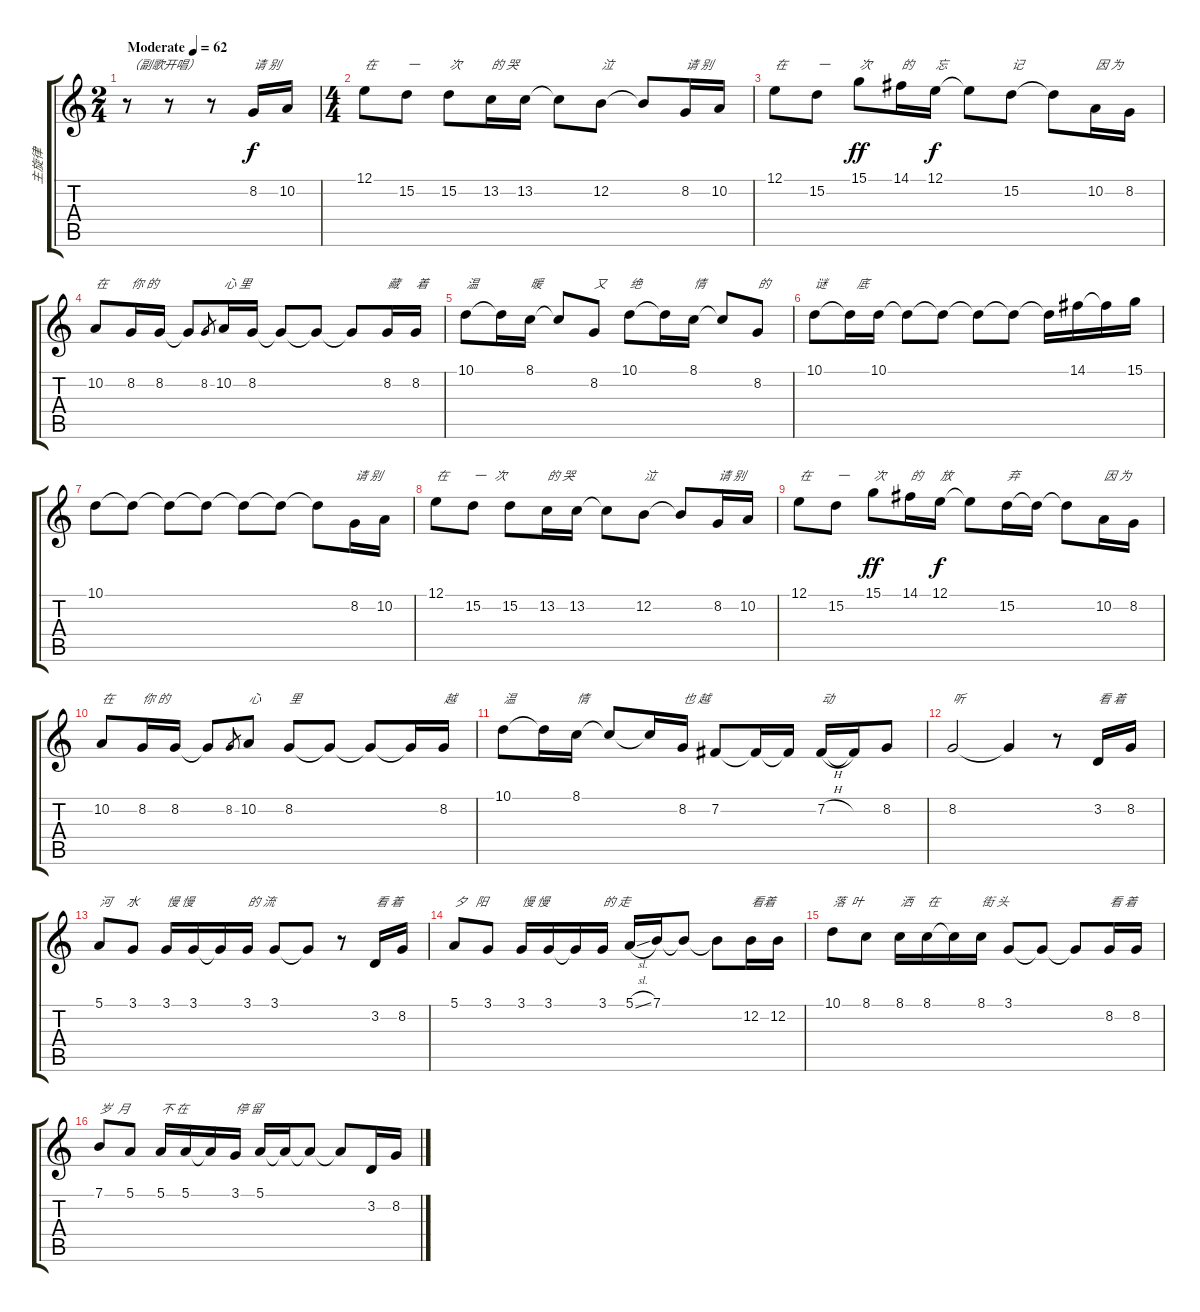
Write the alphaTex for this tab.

\track ("主旋律" "主旋律") {instrument synthvoice}
\staff {score tabs}
\tuning (E4 B3 G3 D3 A2 E2) {hide}
\ts (2 4)
\tempo (62 "Moderate")
\clef g2
\ks c
r.8{txt "（副歌开唱）" dy f instrument synthvoice} r.8 r.8 8.2.16{txt "请 别"} 10.2.16 |
\ts (4 4)
12.1.8{txt "在"} 15.2.8{txt "一"} 15.2.8{txt "次"} 13.2.16{txt "的 哭"} 13.2.16 13.2{t}.8 12.2.8{txt "泣"} 12.2{t}.8 8.2.16{txt "请 别"} 10.2.16 |
12.1.8{txt "在"} 15.2.8{txt "一"} 15.1.8{txt "次" dy ff} 14.1.16{txt "的"} 12.1.16{txt "忘" dy f} 12.1{t}.8 15.2.8{txt "记"} 15.2{t}.8 10.2.16{txt "因 为"} 8.2.16 |
10.2.8{txt "在"} 8.2.16{txt "你 的"} 8.2.16 8.2{t}.8 8.2.8{gr} 10.2.16{txt "心 里"} 8.2.16 8.2{t}.8 8.2{t}.8 8.2{t}.8 8.2.16{txt "藏"} 8.2.16{txt "着"} |
10.1.8{txt "温"} 10.1{t}.16 8.1.16{txt "暖"} 8.1{t}.8 8.2.8{txt "又"} 10.1.8{txt "绝"} 10.1{t}.16 8.1.16{txt "情"} 8.1{t}.8 8.2.8{txt "的"} |
10.1.8{txt "谜          底"} 10.1{t}.16 10.1.16 10.1{t}.8 10.1{t}.8 10.1{t}.8 10.1{t}.8 10.1{t}.16 14.1.16 14.1{t}.16 15.1.16 |
10.1.8 10.1{t}.8 10.1{t}.8 10.1{t}.8 10.1{t}.8 10.1{t}.8 10.1{t}.8 8.2.16{txt "请 别"} 10.2.16 |
12.1.8{txt "在"} 15.2.8{txt "一   次"} 15.2.8 13.2.16{txt "的 哭"} 13.2.16 13.2{t}.8 12.2.8{txt "泣"} 12.2{t}.8 8.2.16{txt "请 别"} 10.2.16 |
12.1.8{txt "在"} 15.2.8{txt "一"} 15.1.8{txt "次" dy ff} 14.1.16{txt "的"} 12.1.16{txt "放" dy f} 12.1{t}.8 15.2.16{txt "弃"} 15.2{t}.16 15.2{t}.8 10.2.16{txt "因 为"} 8.2.16 |
10.2.8{txt "在"} 8.2.16{txt "你 的"} 8.2.16 8.2{t}.8 8.2.8{gr} 10.2.8{txt "心"} 8.2.8{txt "里"} 8.2{t}.8 8.2{t}.8 8.2{t}.16 8.2.16{txt "越"} |
10.1.8{txt "温"} 10.1{t}.16 8.1.16{txt "情"} 8.1{t}.8 8.1{t}.16 8.2.16{txt "也 越"} 7.2.8 7.2{t}.16 7.2{t}.16 7.2{h}.16{txt "动"} 7.2{t}.16 8.2.8 |
8.2.2{txt "听"} 8.2{t}.4 r.8 3.2.16{txt "看 着"} 8.2.16 |
5.1.8{txt "河     水"} 3.1.8 3.1.16{txt "慢 慢"} 3.1.16 3.1{t}.16 3.1.16{txt "的 流"} 3.1.8 3.1{t}.8 r.8 3.2.16{txt "看 着"} 8.2.16 |
5.1.8{txt "夕   阳"} 3.1.8 3.1.16{txt "慢 慢"} 3.1.16 3.1{t}.16 3.1.16{txt "的 走"} 5.1{sl}.16 7.1.16 7.1{t}.8 7.1{t}.8 12.2.16{txt "看着"} 12.2.16 |
10.1.8{txt "落  叶"} 8.1.8 8.1.16{txt "洒"} 8.1.16{txt "在"} 8.1{t}.16 8.1.16{txt "街 头"} 3.1.8 3.1{t}.8 3.1{t}.8 8.2.16{txt "看 着"} 8.2.16 |
7.1.8{txt "岁  月"} 5.1.8 5.1.16{txt "不 在"} 5.1.16 5.1{t}.16 3.1.16{txt "停 留"} 5.1.16 5.1{t}.16 5.1{t}.8 5.1{t}.8 3.2.16 8.2.16
